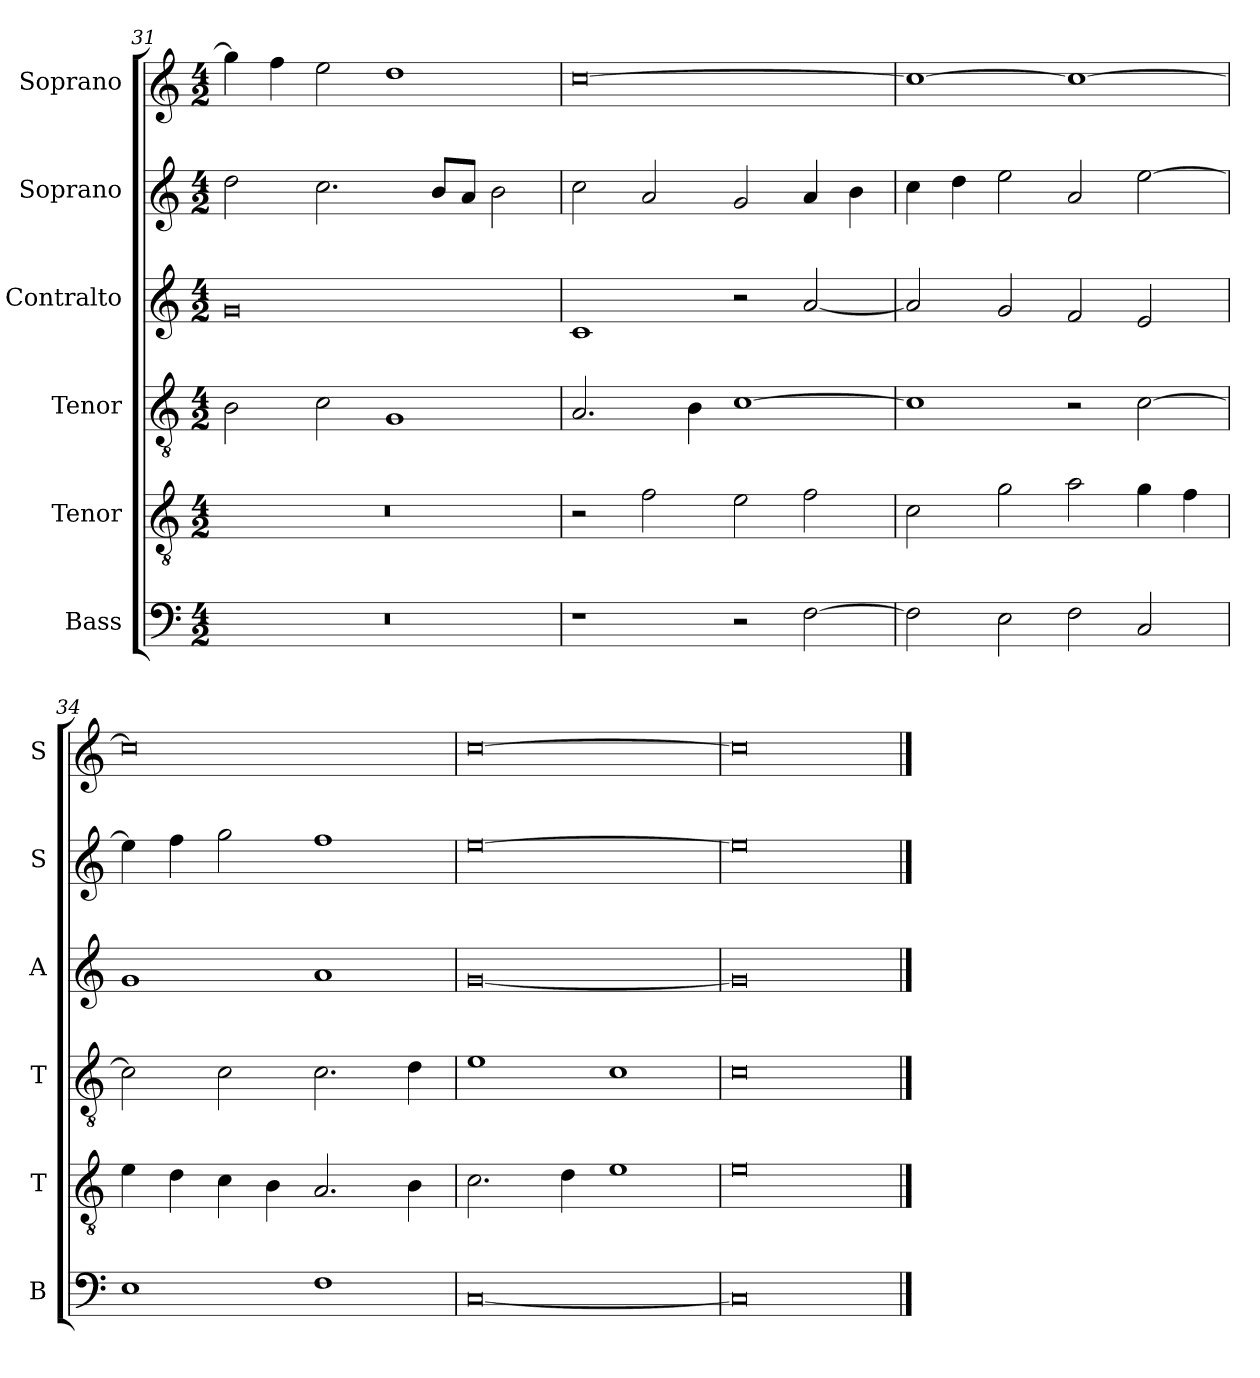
**kern	**kern	**kern	**kern	**kern	**kern
*part6	*part5	*part4	*part3	*part2	*part1
*staff6	*staff5	*staff4	*staff3	*staff2	*staff1
*I"Bass	*I"Tenor	*I"Tenor	*I"Contralto	*I"Soprano	*I"Soprano
*I'B	*I'T	*I'T	*I'A	*I'S	*I'S
*clefF4	*clefGv2	*clefGv2	*clefG2	*clefG2	*clefG2
*k[]	*k[]	*k[]	*k[]	*k[]	*k[]
*C:ion	*C:ion	*C:ion	*C:ion	*C:ion	*C:ion
*M4/2	*M4/2	*M4/2	*M4/2	*M4/2	*M4/2
=31	=31	=31	=31	=31	=31
0r	0r	2B	0g	2dd	4gg]
.	.	.	.	.	4ff
.	.	2c	.	2.cc	2ee
.	.	1G	.	.	1dd
.	.	.	.	8b/L	.
.	.	.	.	8a/J	.
.	.	.	.	2b	.
=32	=32	=32	=32	=32	=32
1r	2r	2.A	1c	2cc	[0cc
.	2f	.	.	2a	.
.	.	4B	.	.	.
2r	2e	[1c	2r	2g	.
[2F	2f	.	[2a	4a	.
.	.	.	.	4b	.
=33	=33	=33	=33	=33	=33
2F]	2c	1c]	2a]	4cc	1cc_
.	.	.	.	4dd	.
2E	2g	.	2g	2ee	.
2F	2a	2r	2f	2a	1cc_
2C	4g	[2c	2e	[2ee	.
.	4f	.	.	.	.
=34	=34	=34	=34	=34	=34
1E	4e	2c]	1g	4ee]	0cc]
.	4d	.	.	4ff	.
.	4c	2c	.	2gg	.
.	4B	.	.	.	.
1F	2.A	2.c	1a	1ff	.
.	4B	4d	.	.	.
=35	=35	=35	=35	=35	=35
[0C	2.c	1e	[0g	[0ee	[0cc
.	4d	.	.	.	.
.	1e	1c	.	.	.
=36	=36	=36	=36	=36	=36
0C]	0e	0c	0g]	0ee]	0cc]
==	==	==	==	==	==
*-	*-	*-	*-	*-	*-
